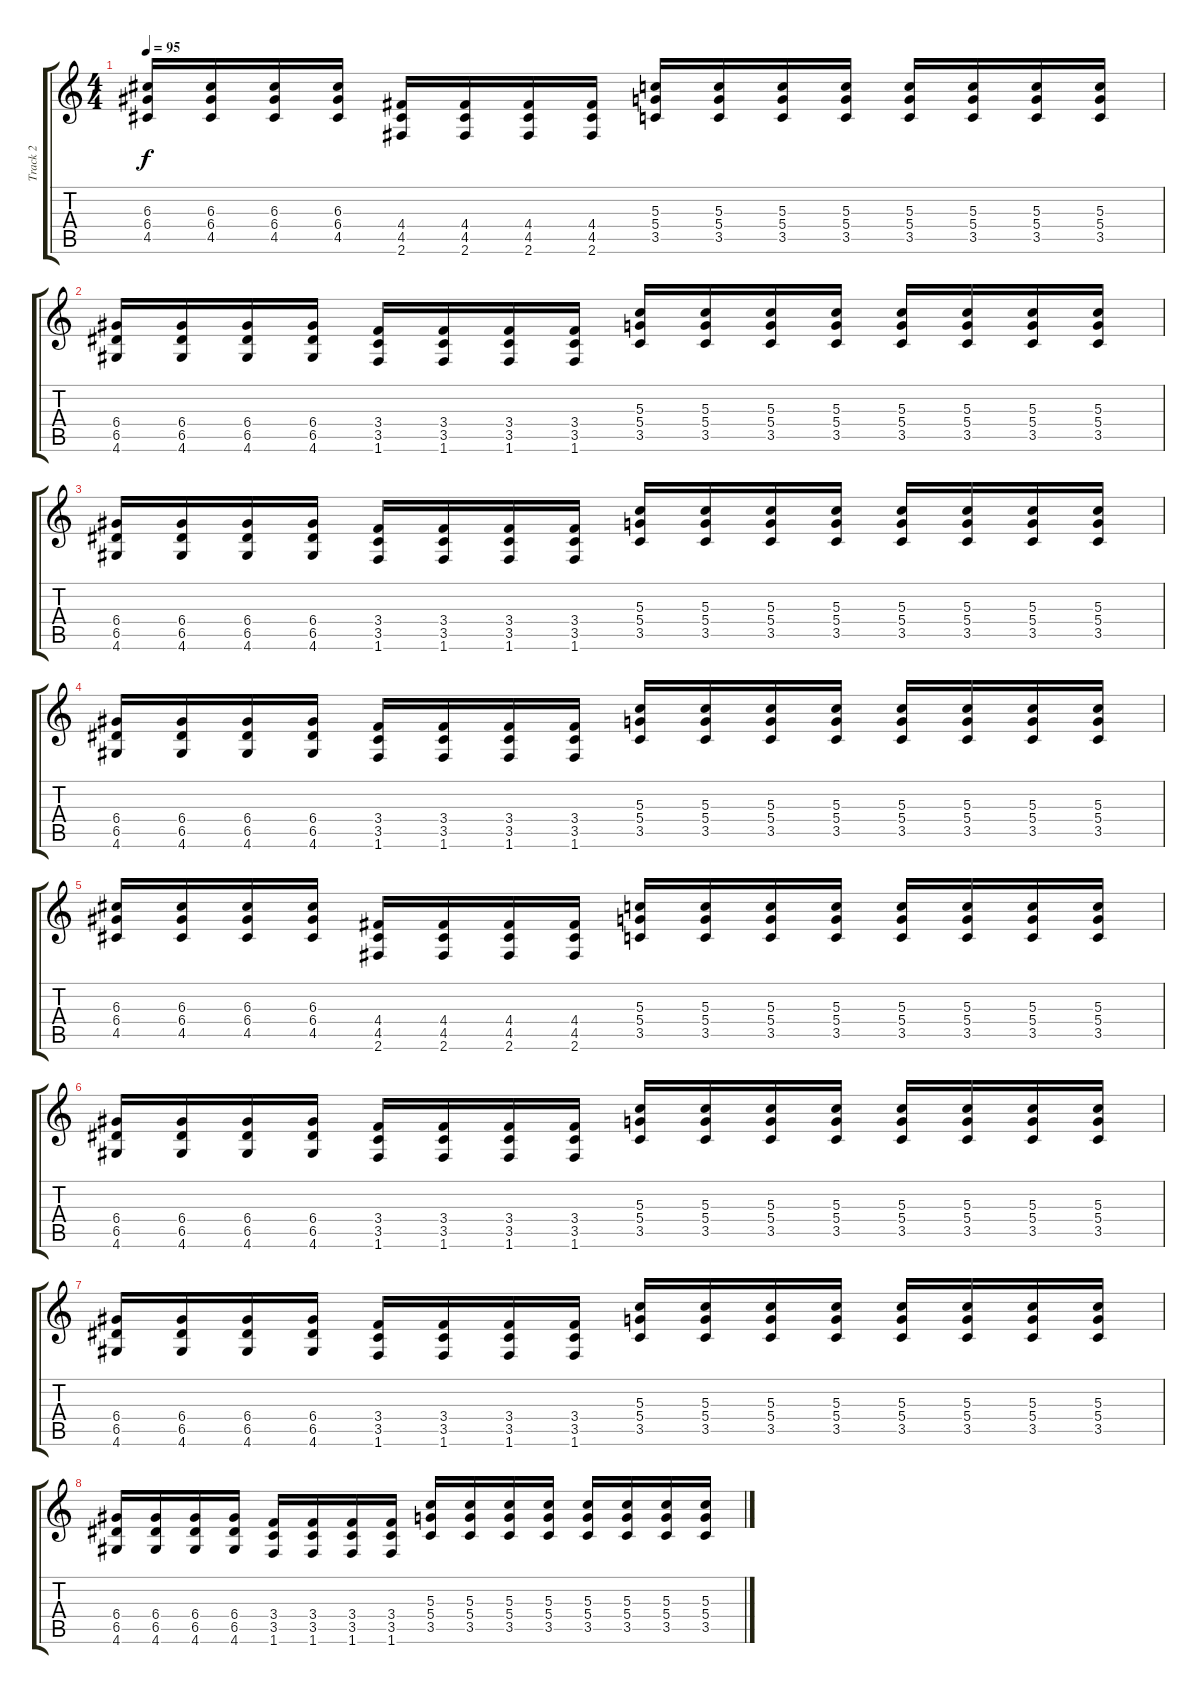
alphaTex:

\track ("Track 2" "Track 2") {instrument electricguitarjazz}
\staff {score tabs}
\tuning (E4 B3 G3 D3 A2 E2) {hide}
\ts (4 4)
\tempo 95
\clef g2
\ks c
(6.3 6.4 4.5).16{dy f} (6.3 6.4 4.5).16 (6.3 6.4 4.5).16 (6.3 6.4 4.5).16 (4.4 4.5 2.6).16 (4.4 4.5 2.6).16 (4.4 4.5 2.6).16 (4.4 4.5 2.6).16 (5.3 5.4 3.5).16 (5.3 5.4 3.5).16 (5.3 5.4 3.5).16 (5.3 5.4 3.5).16 (5.3 5.4 3.5).16 (5.3 5.4 3.5).16 (5.3 5.4 3.5).16 (5.3 5.4 3.5).16 |
(6.4 6.5 4.6).16 (6.4 6.5 4.6).16 (6.4 6.5 4.6).16 (6.4 6.5 4.6).16 (3.4 3.5 1.6).16 (3.4 3.5 1.6).16 (3.4 3.5 1.6).16 (3.4 3.5 1.6).16 (5.3 5.4 3.5).16 (5.3 5.4 3.5).16 (5.3 5.4 3.5).16 (5.3 5.4 3.5).16 (5.3 5.4 3.5).16 (5.3 5.4 3.5).16 (5.3 5.4 3.5).16 (5.3 5.4 3.5).16 |
(6.4 6.5 4.6).16 (6.4 6.5 4.6).16 (6.4 6.5 4.6).16 (6.4 6.5 4.6).16 (3.4 3.5 1.6).16 (3.4 3.5 1.6).16 (3.4 3.5 1.6).16 (3.4 3.5 1.6).16 (5.3 5.4 3.5).16 (5.3 5.4 3.5).16 (5.3 5.4 3.5).16 (5.3 5.4 3.5).16 (5.3 5.4 3.5).16 (5.3 5.4 3.5).16 (5.3 5.4 3.5).16 (5.3 5.4 3.5).16 |
(6.4 6.5 4.6).16 (6.4 6.5 4.6).16 (6.4 6.5 4.6).16 (6.4 6.5 4.6).16 (3.4 3.5 1.6).16 (3.4 3.5 1.6).16 (3.4 3.5 1.6).16 (3.4 3.5 1.6).16 (5.3 5.4 3.5).16 (5.3 5.4 3.5).16 (5.3 5.4 3.5).16 (5.3 5.4 3.5).16 (5.3 5.4 3.5).16 (5.3 5.4 3.5).16 (5.3 5.4 3.5).16 (5.3 5.4 3.5).16 |
(6.3 6.4 4.5).16 (6.3 6.4 4.5).16 (6.3 6.4 4.5).16 (6.3 6.4 4.5).16 (4.4 4.5 2.6).16 (4.4 4.5 2.6).16 (4.4 4.5 2.6).16 (4.4 4.5 2.6).16 (5.3 5.4 3.5).16 (5.3 5.4 3.5).16 (5.3 5.4 3.5).16 (5.3 5.4 3.5).16 (5.3 5.4 3.5).16 (5.3 5.4 3.5).16 (5.3 5.4 3.5).16 (5.3 5.4 3.5).16 |
(6.4 6.5 4.6).16 (6.4 6.5 4.6).16 (6.4 6.5 4.6).16 (6.4 6.5 4.6).16 (3.4 3.5 1.6).16 (3.4 3.5 1.6).16 (3.4 3.5 1.6).16 (3.4 3.5 1.6).16 (5.3 5.4 3.5).16 (5.3 5.4 3.5).16 (5.3 5.4 3.5).16 (5.3 5.4 3.5).16 (5.3 5.4 3.5).16 (5.3 5.4 3.5).16 (5.3 5.4 3.5).16 (5.3 5.4 3.5).16 |
(6.4 6.5 4.6).16 (6.4 6.5 4.6).16 (6.4 6.5 4.6).16 (6.4 6.5 4.6).16 (3.4 3.5 1.6).16 (3.4 3.5 1.6).16 (3.4 3.5 1.6).16 (3.4 3.5 1.6).16 (5.3 5.4 3.5).16 (5.3 5.4 3.5).16 (5.3 5.4 3.5).16 (5.3 5.4 3.5).16 (5.3 5.4 3.5).16 (5.3 5.4 3.5).16 (5.3 5.4 3.5).16 (5.3 5.4 3.5).16 |
(6.4 6.5 4.6).16 (6.4 6.5 4.6).16 (6.4 6.5 4.6).16 (6.4 6.5 4.6).16 (3.4 3.5 1.6).16 (3.4 3.5 1.6).16 (3.4 3.5 1.6).16 (3.4 3.5 1.6).16 (5.3 5.4 3.5).16 (5.3 5.4 3.5).16 (5.3 5.4 3.5).16 (5.3 5.4 3.5).16 (5.3 5.4 3.5).16 (5.3 5.4 3.5).16 (5.3 5.4 3.5).16 (5.3 5.4 3.5).16
